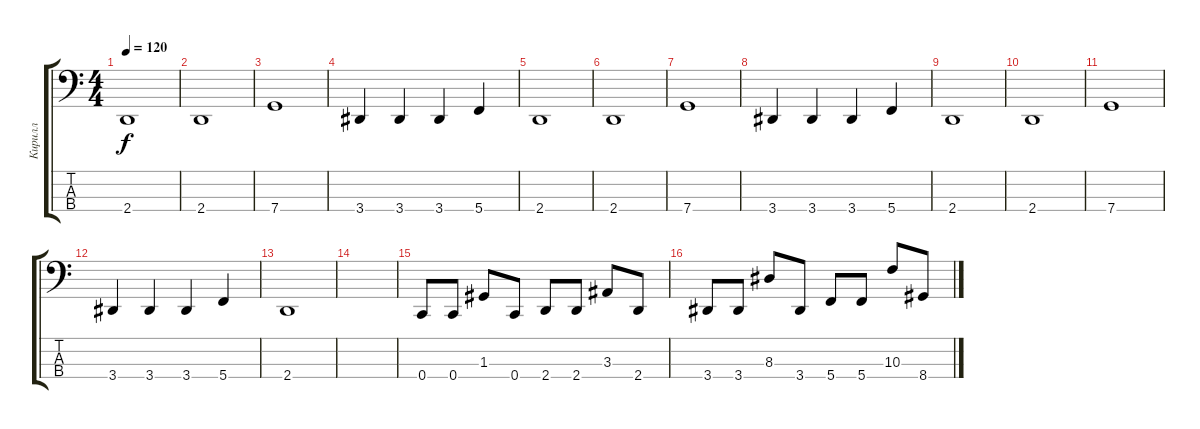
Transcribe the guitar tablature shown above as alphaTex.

\track ("Кирилл" "Кирилл") {instrument electricbassfinger}
\staff {score tabs}
\tuning (F2 C2 G1 C1) {hide}
\ts (4 4)
\tempo 120
\clef f4
\ks c
2.4.1{dy f} |
2.4.1 |
7.4.1 |
3.4.4 3.4.4 3.4.4 5.4.4 |
2.4.1 |
2.4.1 |
7.4.1 |
3.4.4 3.4.4 3.4.4 5.4.4 |
2.4.1 |
2.4.1 |
7.4.1 |
3.4.4 3.4.4 3.4.4 5.4.4 |
2.4.1 |
|
0.4.8 0.4.8 1.3.8 0.4.8 2.4.8 2.4.8 3.3.8 2.4.8 |
3.4.8 3.4.8 8.3.8 3.4.8 5.4.8 5.4.8 10.3.8 8.4.8
